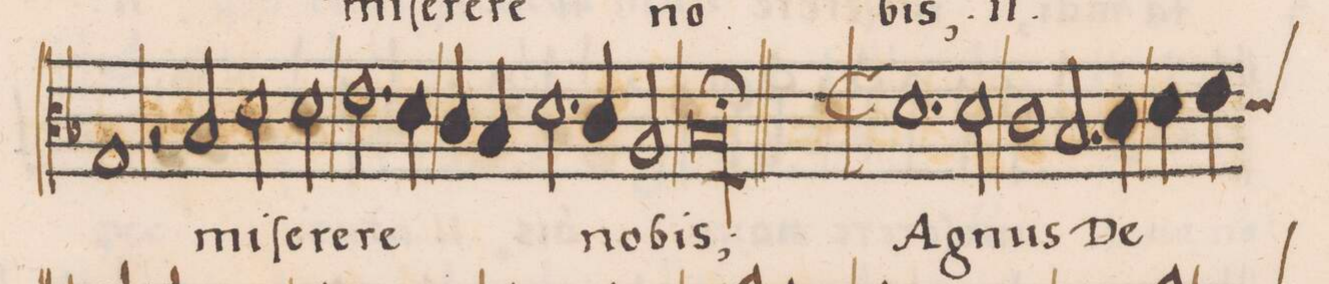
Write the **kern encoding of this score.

**kern	**text
*I"CANTVS	*
*clefC3	*
*k[b-]	*
*met(C|)	*
*M2/1	*
1G/	-bis
*	*Xij
2r	.
2B-/	mi-
=42-	=42-
2d\	-ſe-
2d\	-re-
2.e\	-re
4d\	.
=43-	=43-
4c/	.
4B-/	.
2.d\	.
4c/	no-
2A/	-bis;
=44-	=44-
0B-l\;	.
=45||-	=45||-
*M2/1	*
*met(C|)	*
1.d\	A-
2d\	-gnus
=46-	=46-
1c\	.
2.B-/	De-
4c\	.
=47-	=47-
4d\	.
*custos:d	*
4e\	.
*-	*-
